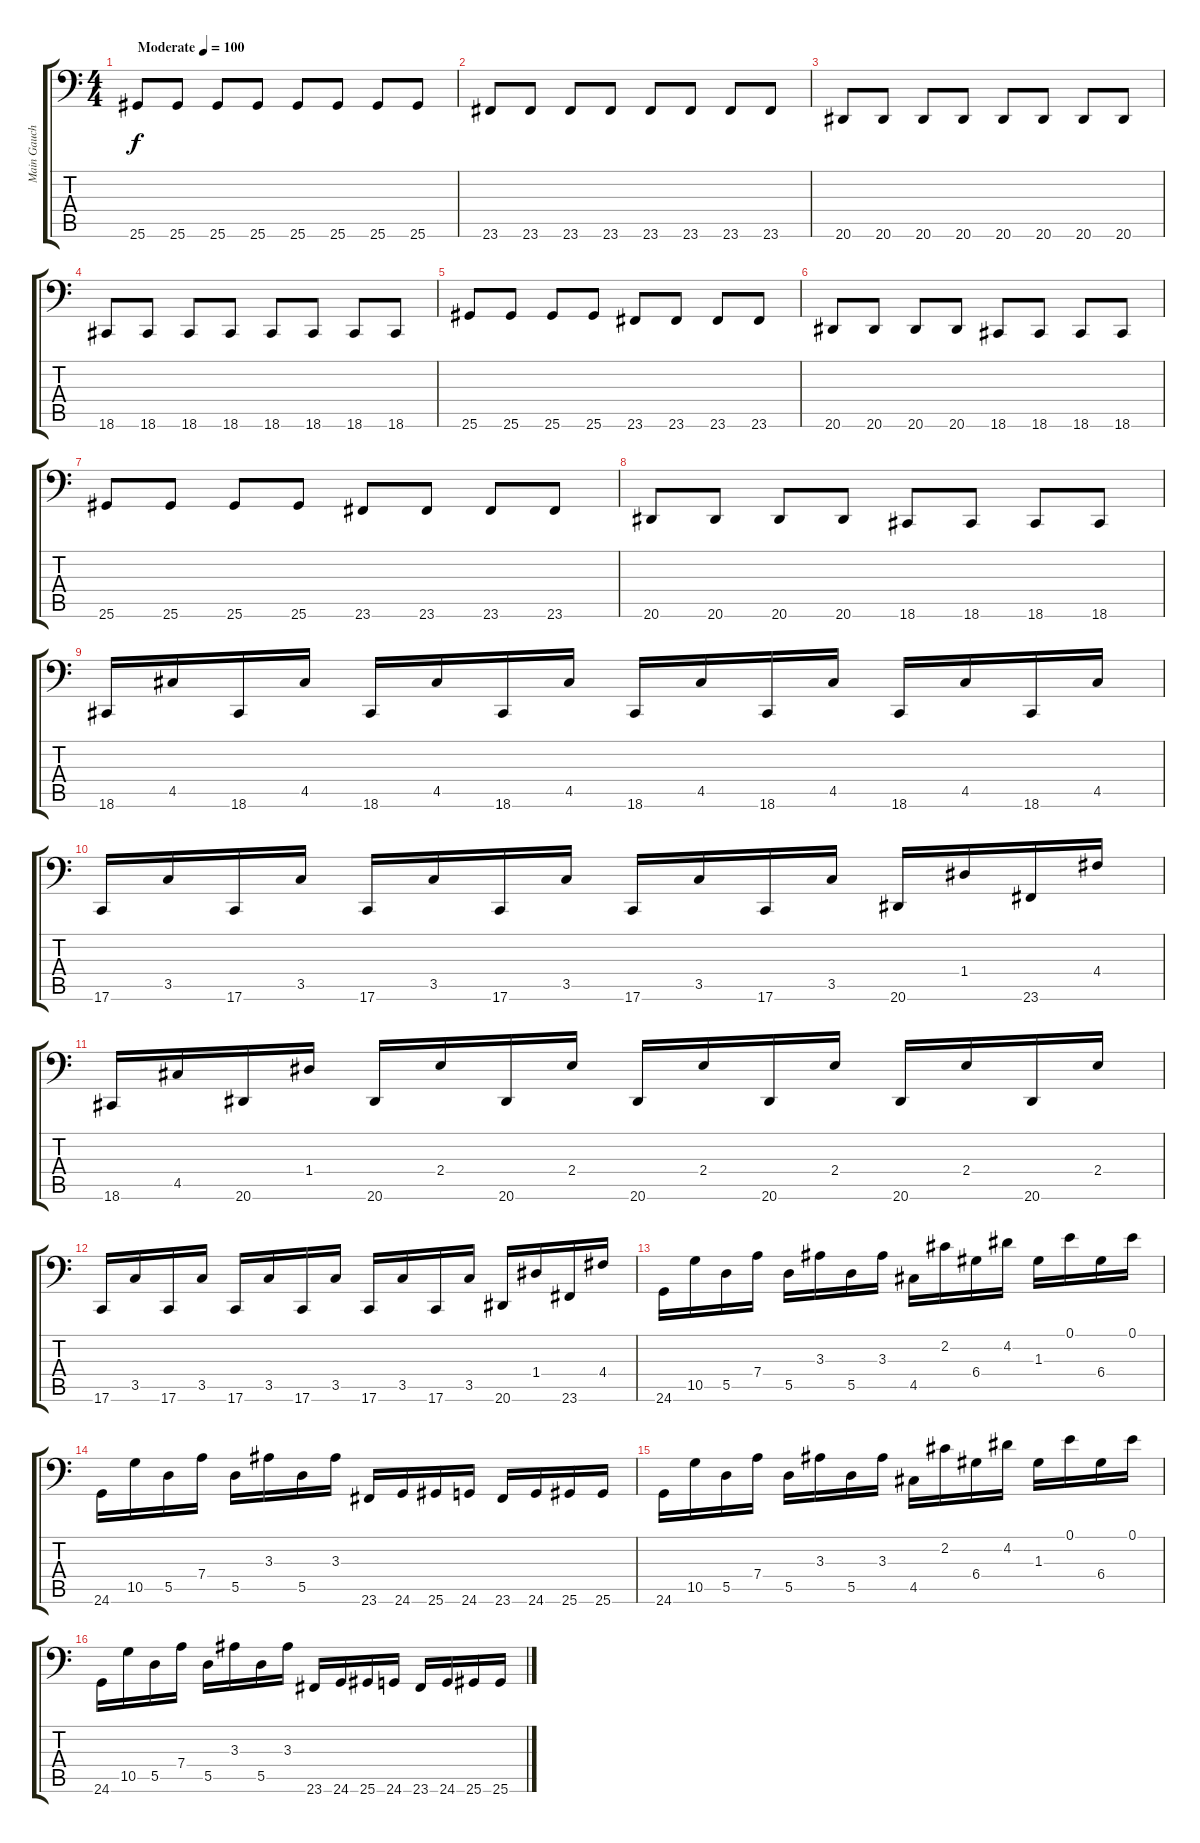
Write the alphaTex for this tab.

\track ("Main Gauche" "Main Gauch") {instrument acousticgrandpiano}
\staff {score tabs}
\tuning (E4 B3 G3 D3 A2 G0) {hide}
\ts (4 4)
\tempo (100 "Moderate")
\clef f4
\ks c
25.6.8{dy f instrument acousticgrandpiano} 25.6.8 25.6.8 25.6.8 25.6.8 25.6.8 25.6.8 25.6.8 |
23.6.8 23.6.8 23.6.8 23.6.8 23.6.8 23.6.8 23.6.8 23.6.8 |
20.6.8 20.6.8 20.6.8 20.6.8 20.6.8 20.6.8 20.6.8 20.6.8 |
18.6.8 18.6.8 18.6.8 18.6.8 18.6.8 18.6.8 18.6.8 18.6.8 |
25.6.8 25.6.8 25.6.8 25.6.8 23.6.8 23.6.8 23.6.8 23.6.8 |
20.6.8 20.6.8 20.6.8 20.6.8 18.6.8 18.6.8 18.6.8 18.6.8 |
25.6.8 25.6.8 25.6.8 25.6.8 23.6.8 23.6.8 23.6.8 23.6.8 |
20.6.8 20.6.8 20.6.8 20.6.8 18.6.8 18.6.8 18.6.8 18.6.8 |
18.6.16 4.5.16 18.6.16 4.5.16 18.6.16 4.5.16 18.6.16 4.5.16 18.6.16 4.5.16 18.6.16 4.5.16 18.6.16 4.5.16 18.6.16 4.5.16 |
17.6.16 3.5.16 17.6.16 3.5.16 17.6.16 3.5.16 17.6.16 3.5.16 17.6.16 3.5.16 17.6.16 3.5.16 20.6.16 1.4.16 23.6.16 4.4.16 |
18.6.16 4.5.16 20.6.16 1.4.16 20.6.16 2.4.16 20.6.16 2.4.16 20.6.16 2.4.16 20.6.16 2.4.16 20.6.16 2.4.16 20.6.16 2.4.16 |
17.6.16 3.5.16 17.6.16 3.5.16 17.6.16 3.5.16 17.6.16 3.5.16 17.6.16 3.5.16 17.6.16 3.5.16 20.6.16 1.4.16 23.6.16 4.4.16 |
24.6.16 10.5.16 5.5.16 7.4.16 5.5.16 3.3.16 5.5.16 3.3.16 4.5.16 2.2.16 6.4.16 4.2.16 1.3.16 0.1.16 6.4.16 0.1.16 |
24.6.16 10.5.16 5.5.16 7.4.16 5.5.16 3.3.16 5.5.16 3.3.16 23.6.16 24.6.16 25.6.16 24.6.16 23.6.16 24.6.16 25.6.16 25.6.16 |
24.6.16 10.5.16 5.5.16 7.4.16 5.5.16 3.3.16 5.5.16 3.3.16 4.5.16 2.2.16 6.4.16 4.2.16 1.3.16 0.1.16 6.4.16 0.1.16 |
24.6.16 10.5.16 5.5.16 7.4.16 5.5.16 3.3.16 5.5.16 3.3.16 23.6.16 24.6.16 25.6.16 24.6.16 23.6.16 24.6.16 25.6.16 25.6.16
